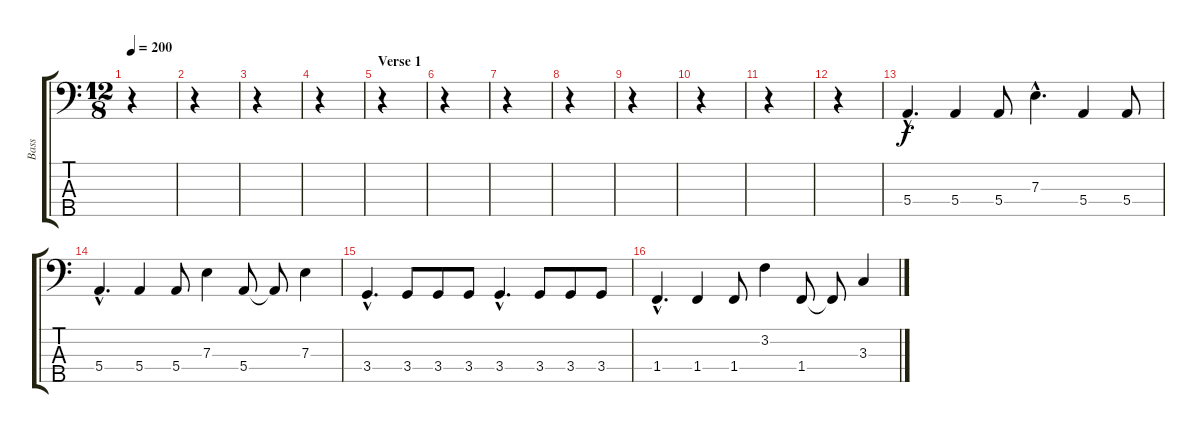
\track ("Bass" "Bass") {instrument electricbassfinger}
\staff {score tabs}
\tuning (G2 D2 A1 E1 B0) {hide}
\ts (12 8)
\tempo 200
\clef f4
\ks c
r.4{dy f instrument electricbassfinger} |
r.4 |
r.4 |
r.4 |
\section ("" "Verse 1")
r.4 |
r.4 |
r.4 |
r.4 |
r.4 |
r.4 |
r.4 |
r.4 |
5.4{hac}.4{d} 5.4.4 5.4.8 7.3{hac}.4{d} 5.4.4 5.4.8 |
5.4{hac}.4{d} 5.4.4 5.4.8 7.3.4 5.4.8 5.4{t}.8 7.3.4 |
3.4{hac}.4{d} 3.4.8 3.4.8 3.4.8 3.4{hac}.4{d} 3.4.8 3.4.8 3.4.8 |
1.4{hac}.4{d} 1.4.4 1.4.8 3.2.4 1.4.8 1.4{t}.8 3.3.4
